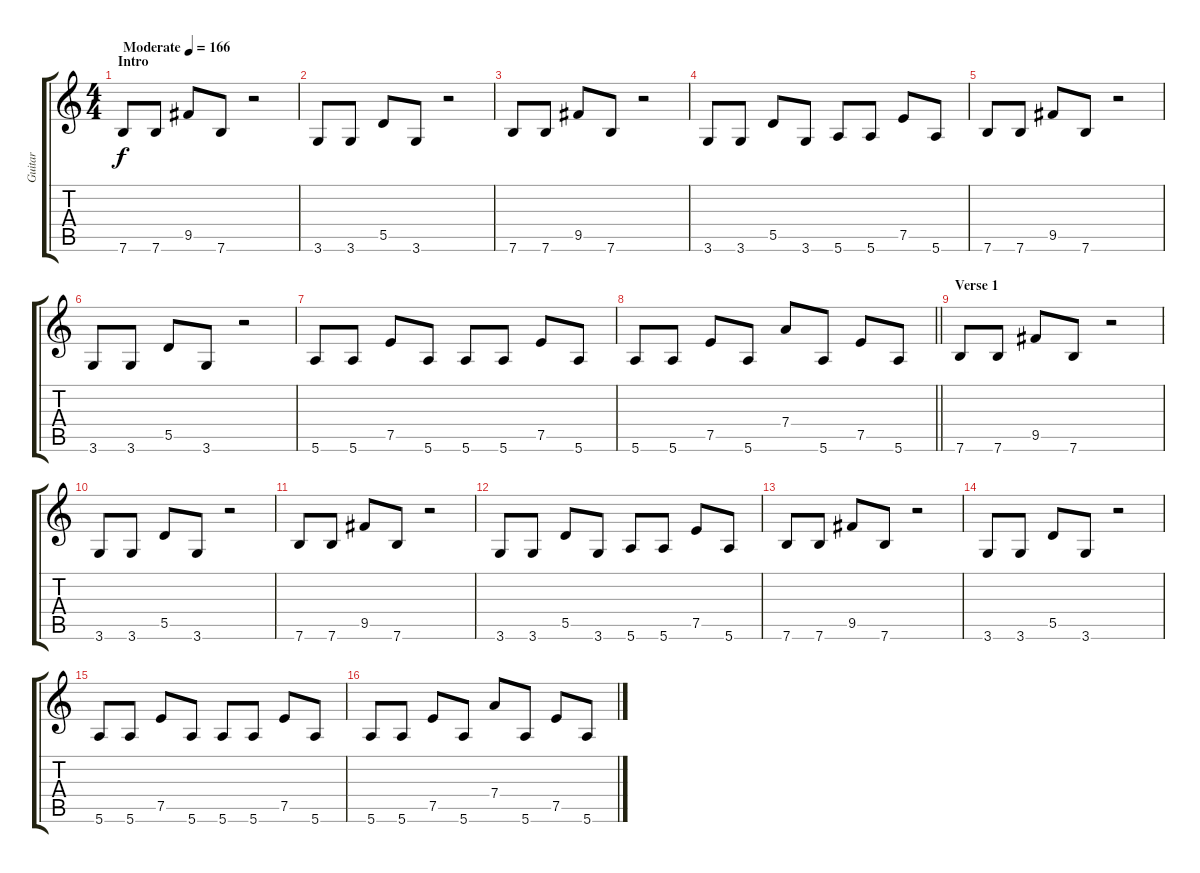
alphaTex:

\track ("Guitar" "Guitar") {instrument overdrivenguitar}
\staff {score tabs}
\tuning (E4 B3 G3 D3 A2 E2) {hide}
\ts (4 4)
\section ("" "Intro")
\tempo (166 "Moderate")
\clef g2
\ks c
7.6.8{dy f instrument overdrivenguitar} 7.6.8 9.5.8 7.6.8 r.2 |
3.6.8 3.6.8 5.5.8 3.6.8 r.2 |
7.6.8 7.6.8 9.5.8 7.6.8 r.2 |
3.6.8 3.6.8 5.5.8 3.6.8 5.6.8 5.6.8 7.5.8 5.6.8 |
7.6.8 7.6.8 9.5.8 7.6.8 r.2 |
3.6.8 3.6.8 5.5.8 3.6.8 r.2 |
5.6.8 5.6.8 7.5.8 5.6.8 5.6.8 5.6.8 7.5.8 5.6.8 |
\barLineRight lightlight
5.6.8 5.6.8 7.5.8 5.6.8 7.4.8 5.6.8 7.5.8 5.6.8 |
\section ("" "Verse 1")
7.6.8 7.6.8 9.5.8 7.6.8 r.2 |
3.6.8 3.6.8 5.5.8 3.6.8 r.2 |
7.6.8 7.6.8 9.5.8 7.6.8 r.2 |
3.6.8 3.6.8 5.5.8 3.6.8 5.6.8 5.6.8 7.5.8 5.6.8 |
7.6.8 7.6.8 9.5.8 7.6.8 r.2 |
3.6.8 3.6.8 5.5.8 3.6.8 r.2 |
5.6.8 5.6.8 7.5.8 5.6.8 5.6.8 5.6.8 7.5.8 5.6.8 |
5.6.8 5.6.8 7.5.8 5.6.8 7.4.8 5.6.8 7.5.8 5.6.8
